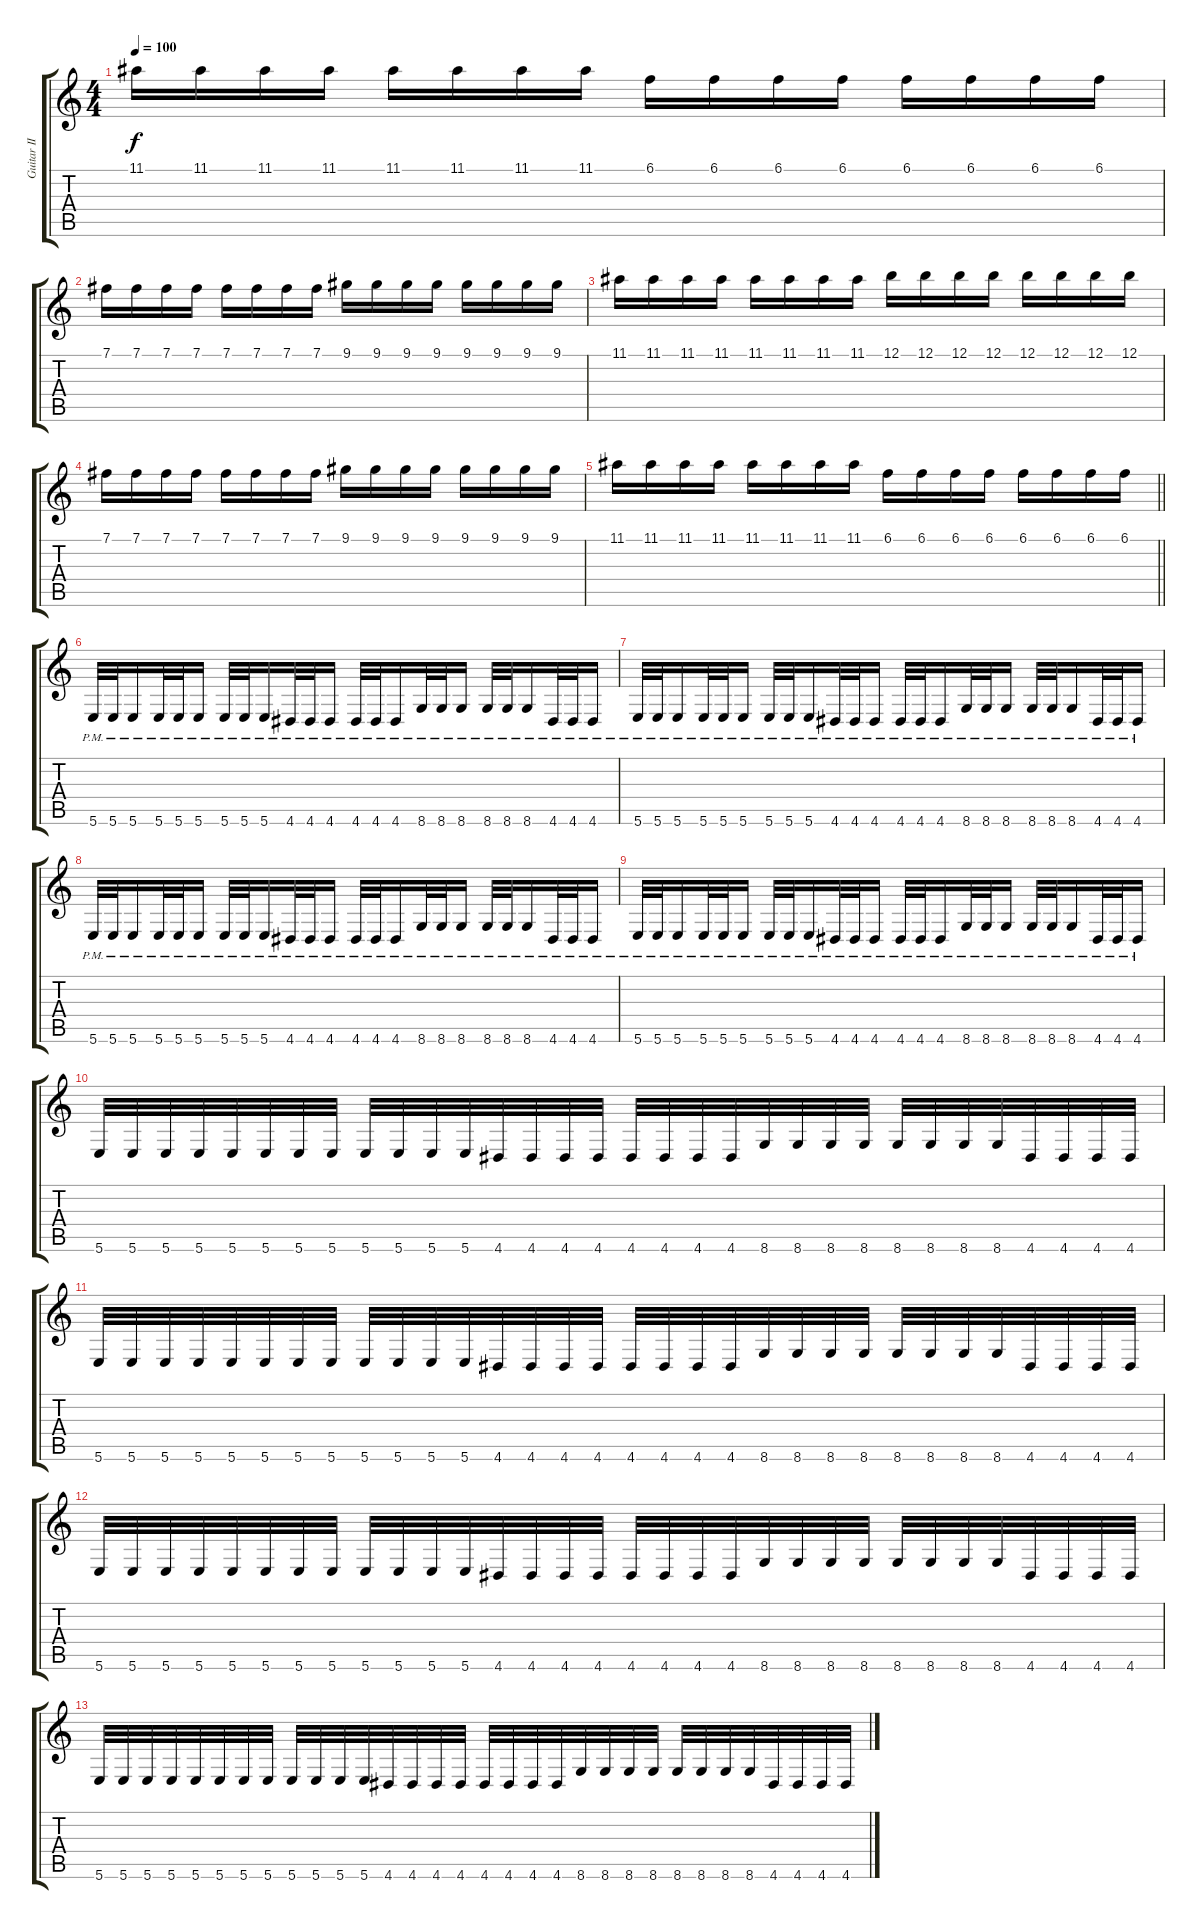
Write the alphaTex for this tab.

\track ("Guitar II" "Guitar II") {instrument distortionguitar}
\staff {score tabs}
\tuning (B3 Gb3 D3 A2 E2 B1) {hide}
\ts (4 4)
\tempo 100
\clef g2
\ks c
11.1.16{dy f} 11.1.16 11.1.16 11.1.16 11.1.16 11.1.16 11.1.16 11.1.16 6.1.16 6.1.16 6.1.16 6.1.16 6.1.16 6.1.16 6.1.16 6.1.16 |
7.1.16 7.1.16 7.1.16 7.1.16 7.1.16 7.1.16 7.1.16 7.1.16 9.1.16 9.1.16 9.1.16 9.1.16 9.1.16 9.1.16 9.1.16 9.1.16 |
11.1.16 11.1.16 11.1.16 11.1.16 11.1.16 11.1.16 11.1.16 11.1.16 12.1.16 12.1.16 12.1.16 12.1.16 12.1.16 12.1.16 12.1.16 12.1.16 |
7.1.16 7.1.16 7.1.16 7.1.16 7.1.16 7.1.16 7.1.16 7.1.16 9.1.16 9.1.16 9.1.16 9.1.16 9.1.16 9.1.16 9.1.16 9.1.16 |
\barLineRight lightlight
11.1.16 11.1.16 11.1.16 11.1.16 11.1.16 11.1.16 11.1.16 11.1.16 6.1.16 6.1.16 6.1.16 6.1.16 6.1.16 6.1.16 6.1.16 6.1.16 |
5.6{pm}.32 5.6{pm}.32 5.6{pm}.16 5.6{pm}.32 5.6{pm}.32 5.6{pm}.16 5.6{pm}.32 5.6{pm}.32 5.6{pm}.16 4.6{pm}.32 4.6{pm}.32 4.6{pm}.16 4.6{pm}.32 4.6{pm}.32 4.6{pm}.16 8.6{pm}.32 8.6{pm}.32 8.6{pm}.16 8.6{pm}.32 8.6{pm}.32 8.6{pm}.16 4.6{pm}.32 4.6{pm}.32 4.6{pm}.16 |
5.6{pm}.32 5.6{pm}.32 5.6{pm}.16 5.6{pm}.32 5.6{pm}.32 5.6{pm}.16 5.6{pm}.32 5.6{pm}.32 5.6{pm}.16 4.6{pm}.32 4.6{pm}.32 4.6{pm}.16 4.6{pm}.32 4.6{pm}.32 4.6{pm}.16 8.6{pm}.32 8.6{pm}.32 8.6{pm}.16 8.6{pm}.32 8.6{pm}.32 8.6{pm}.16 4.6{pm}.32 4.6{pm}.32 4.6{pm}.16 |
5.6{pm}.32 5.6{pm}.32 5.6{pm}.16 5.6{pm}.32 5.6{pm}.32 5.6{pm}.16 5.6{pm}.32 5.6{pm}.32 5.6{pm}.16 4.6{pm}.32 4.6{pm}.32 4.6{pm}.16 4.6{pm}.32 4.6{pm}.32 4.6{pm}.16 8.6{pm}.32 8.6{pm}.32 8.6{pm}.16 8.6{pm}.32 8.6{pm}.32 8.6{pm}.16 4.6{pm}.32 4.6{pm}.32 4.6{pm}.16 |
5.6{pm}.32 5.6{pm}.32 5.6{pm}.16 5.6{pm}.32 5.6{pm}.32 5.6{pm}.16 5.6{pm}.32 5.6{pm}.32 5.6{pm}.16 4.6{pm}.32 4.6{pm}.32 4.6{pm}.16 4.6{pm}.32 4.6{pm}.32 4.6{pm}.16 8.6{pm}.32 8.6{pm}.32 8.6{pm}.16 8.6{pm}.32 8.6{pm}.32 8.6{pm}.16 4.6{pm}.32 4.6{pm}.32 4.6{pm}.16 |
5.6.32 5.6.32 5.6.32 5.6.32 5.6.32 5.6.32 5.6.32 5.6.32 5.6.32 5.6.32 5.6.32 5.6.32 4.6.32 4.6.32 4.6.32 4.6.32 4.6.32 4.6.32 4.6.32 4.6.32 8.6.32 8.6.32 8.6.32 8.6.32 8.6.32 8.6.32 8.6.32 8.6.32 4.6.32 4.6.32 4.6.32 4.6.32 |
5.6.32 5.6.32 5.6.32 5.6.32 5.6.32 5.6.32 5.6.32 5.6.32 5.6.32 5.6.32 5.6.32 5.6.32 4.6.32 4.6.32 4.6.32 4.6.32 4.6.32 4.6.32 4.6.32 4.6.32 8.6.32 8.6.32 8.6.32 8.6.32 8.6.32 8.6.32 8.6.32 8.6.32 4.6.32 4.6.32 4.6.32 4.6.32 |
5.6.32 5.6.32 5.6.32 5.6.32 5.6.32 5.6.32 5.6.32 5.6.32 5.6.32 5.6.32 5.6.32 5.6.32 4.6.32 4.6.32 4.6.32 4.6.32 4.6.32 4.6.32 4.6.32 4.6.32 8.6.32 8.6.32 8.6.32 8.6.32 8.6.32 8.6.32 8.6.32 8.6.32 4.6.32 4.6.32 4.6.32 4.6.32 |
5.6.32 5.6.32 5.6.32 5.6.32 5.6.32 5.6.32 5.6.32 5.6.32 5.6.32 5.6.32 5.6.32 5.6.32 4.6.32 4.6.32 4.6.32 4.6.32 4.6.32 4.6.32 4.6.32 4.6.32 8.6.32 8.6.32 8.6.32 8.6.32 8.6.32 8.6.32 8.6.32 8.6.32 4.6.32 4.6.32 4.6.32 4.6.32
